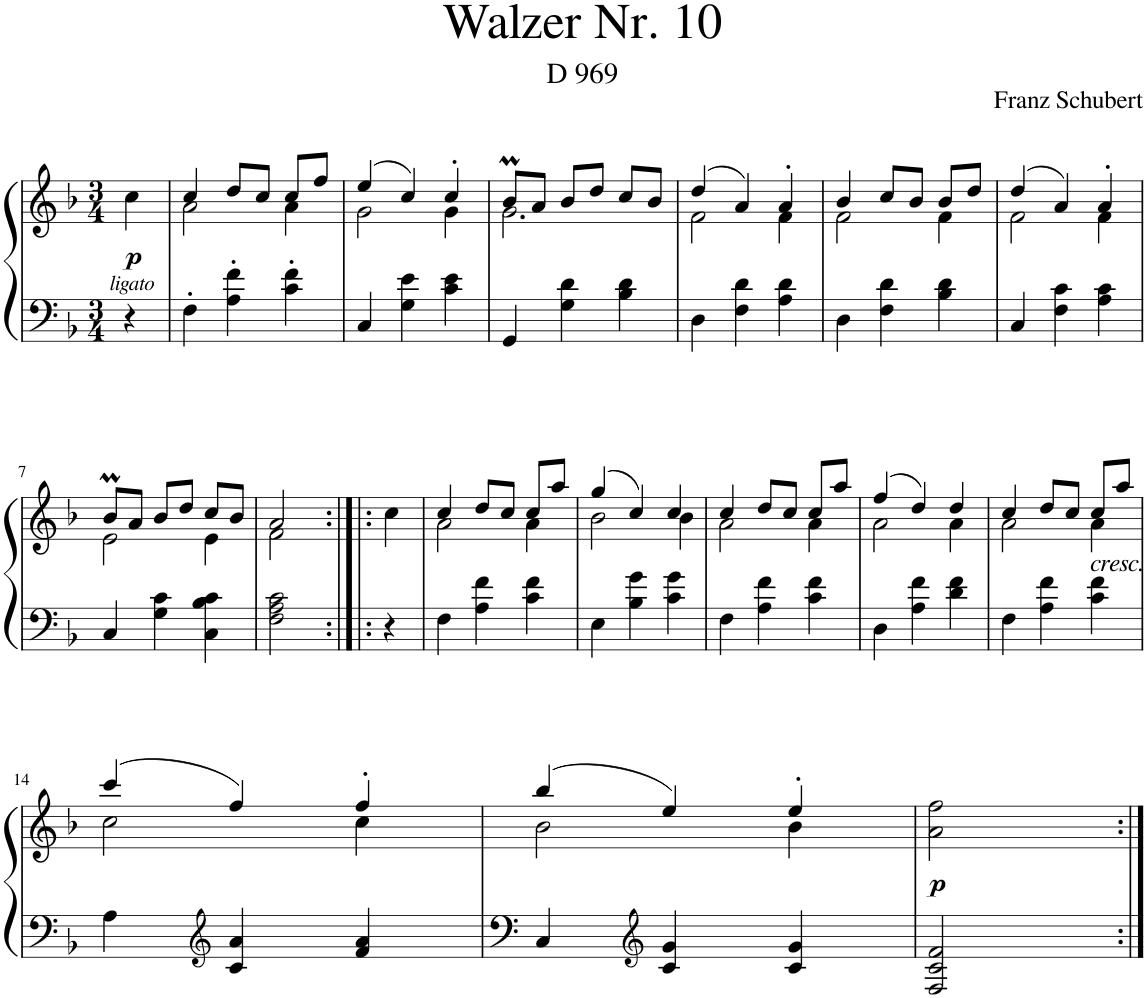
**kern	**kern	**dynam
*part1	*part1	*part1
*staff2	*staff1	*staff1/2
*I"Piano	*	*
*I'Pno.	*	*
*clefF4	*clefG2	*
*k[b-]	*k[b-]	*
*M3/4	*M3/4	*
=	=	=
!	!LO:TX:b:i:t=ligato	!
!	!	!LO:DY:b
4r	4cc\	p
=1	=1	=1
*	*^	*
4F'\	4cc/	2a\	.
4A\' 4f\'	8dd/L	.	.
.	8cc/J	.	.
4c\' 4f\'	8cc/L	4a\	.
.	8ff/J	.	.
=2	=2	=2	=2
4C/	(4ee/	2g\	.
4G\ 4e\	4cc/)	.	.
4c\ 4e\	4cc'/	4g\	.
=3	=3	=3	=3
4GG/	8b-M/L	2.g\	.
.	8a/J	.	.
4G\ 4d\	8b-/L	.	.
.	8dd/J	.	.
4B-\ 4d\	8cc/L	.	.
.	8b-/J	.	.
=4	=4	=4	=4
4D\	(4dd/	2f\	.
4F\ 4d\	4a/)	.	.
4A\ 4d\	4a'/	4f\	.
=5	=5	=5	=5
4D\	4b-/	2f\	.
4F\ 4d\	8cc/L	.	.
.	8b-/J	.	.
4B-\ 4d\	8b-/L	4f\	.
.	8dd/J	.	.
=6	=6	=6	=6
4C/	(4dd/	2f\	.
4F\ 4c\	4a/)	.	.
4A\ 4c\	4a'/	4f\	.
!!LO:LB:g=z	!!
=7	=7	=7	=7
4C/	8b-M/L	2e\	.
.	8a/J	.	.
4G\ 4c\	8b-/L	.	.
.	8dd/J	.	.
4C\ 4B-\ 4c\	8cc/L	4e\	.
.	8b-/J	.	.
=8	=8	=8	=8
2F\ 2A\ 2c\	2a/	2f\	.
*	*v	*v	*
=8X1:|!|:	=8X1:|!|:	=8X1:|!|:
4r	4cc\	.
=9	=9	=9
*	*^	*
4F\	4cc/	2a\	.
4A\ 4f\	8dd/L	.	.
.	8cc/J	.	.
4c\ 4f\	8cc/L	4a\	.
.	8aa/J	.	.
=10	=10	=10	=10
4E\	(4gg/	2b-\	.
4B-\ 4g\	4cc/)	.	.
4c\ 4g\	4cc/	4b-\	.
=11	=11	=11	=11
4F\	4cc/	2a\	.
4A\ 4f\	8dd/L	.	.
.	8cc/J	.	.
4c\ 4f\	8cc/L	4a\	.
.	8aa/J	.	.
=12	=12	=12	=12
4D\	(4ff/	2a\	.
4A\ 4f\	4dd/)	.	.
4d\ 4f\	4dd/	4a\	.
=13	=13	=13	=13
4F\	4cc/	2a\	.
4A\ 4f\	8dd/L	.	.
.	8cc/J	.	.
!	!LO:TX:b:i:t=cresc.	!	!
4c\ 4f\	8cc/L	4a\	.
.	8aa/J	.	.
!!LO:LB:g=z	!!
=14	=14	=14	=14
4A\	(4ccc/	2cc\	.
*clefG2	*	*	*
4c/ 4a/	4ff/)	.	.
4f/ 4a/	4ff'/	4cc\	.
=15	=15	=15	=15
4C/	(4bb-/	2b-\	.
*clefG2	*	*	*
4c/ 4g/	4ee/)	.	.
4c/ 4g/	4ee'/	4b-\	.
=16	=16	=16	=16
!	!	!	!LO:DY:b
*	*v	*v	*
2F/ 2c/ 2f/	2a\ 2ff\	p
=:|!	=:|!	=:|!
*-	*-	*-
